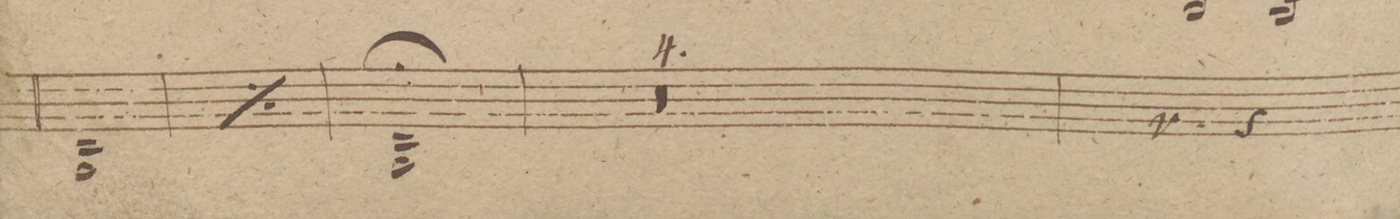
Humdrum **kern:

**kern	**dynam
*I"Clarino 2do in E.	*
*clefG2	*
*k[f#c#g#d#]	*
*met(c)	*
*M4/4	*
1B/	.
=256	=256
*rep	*
1B/	.
*Xrep	*
=257	=257
1B/;	.
=258	=258
00r	.
=259	=259
=260	=260
=261	=261
=262	=262
*-	*-
